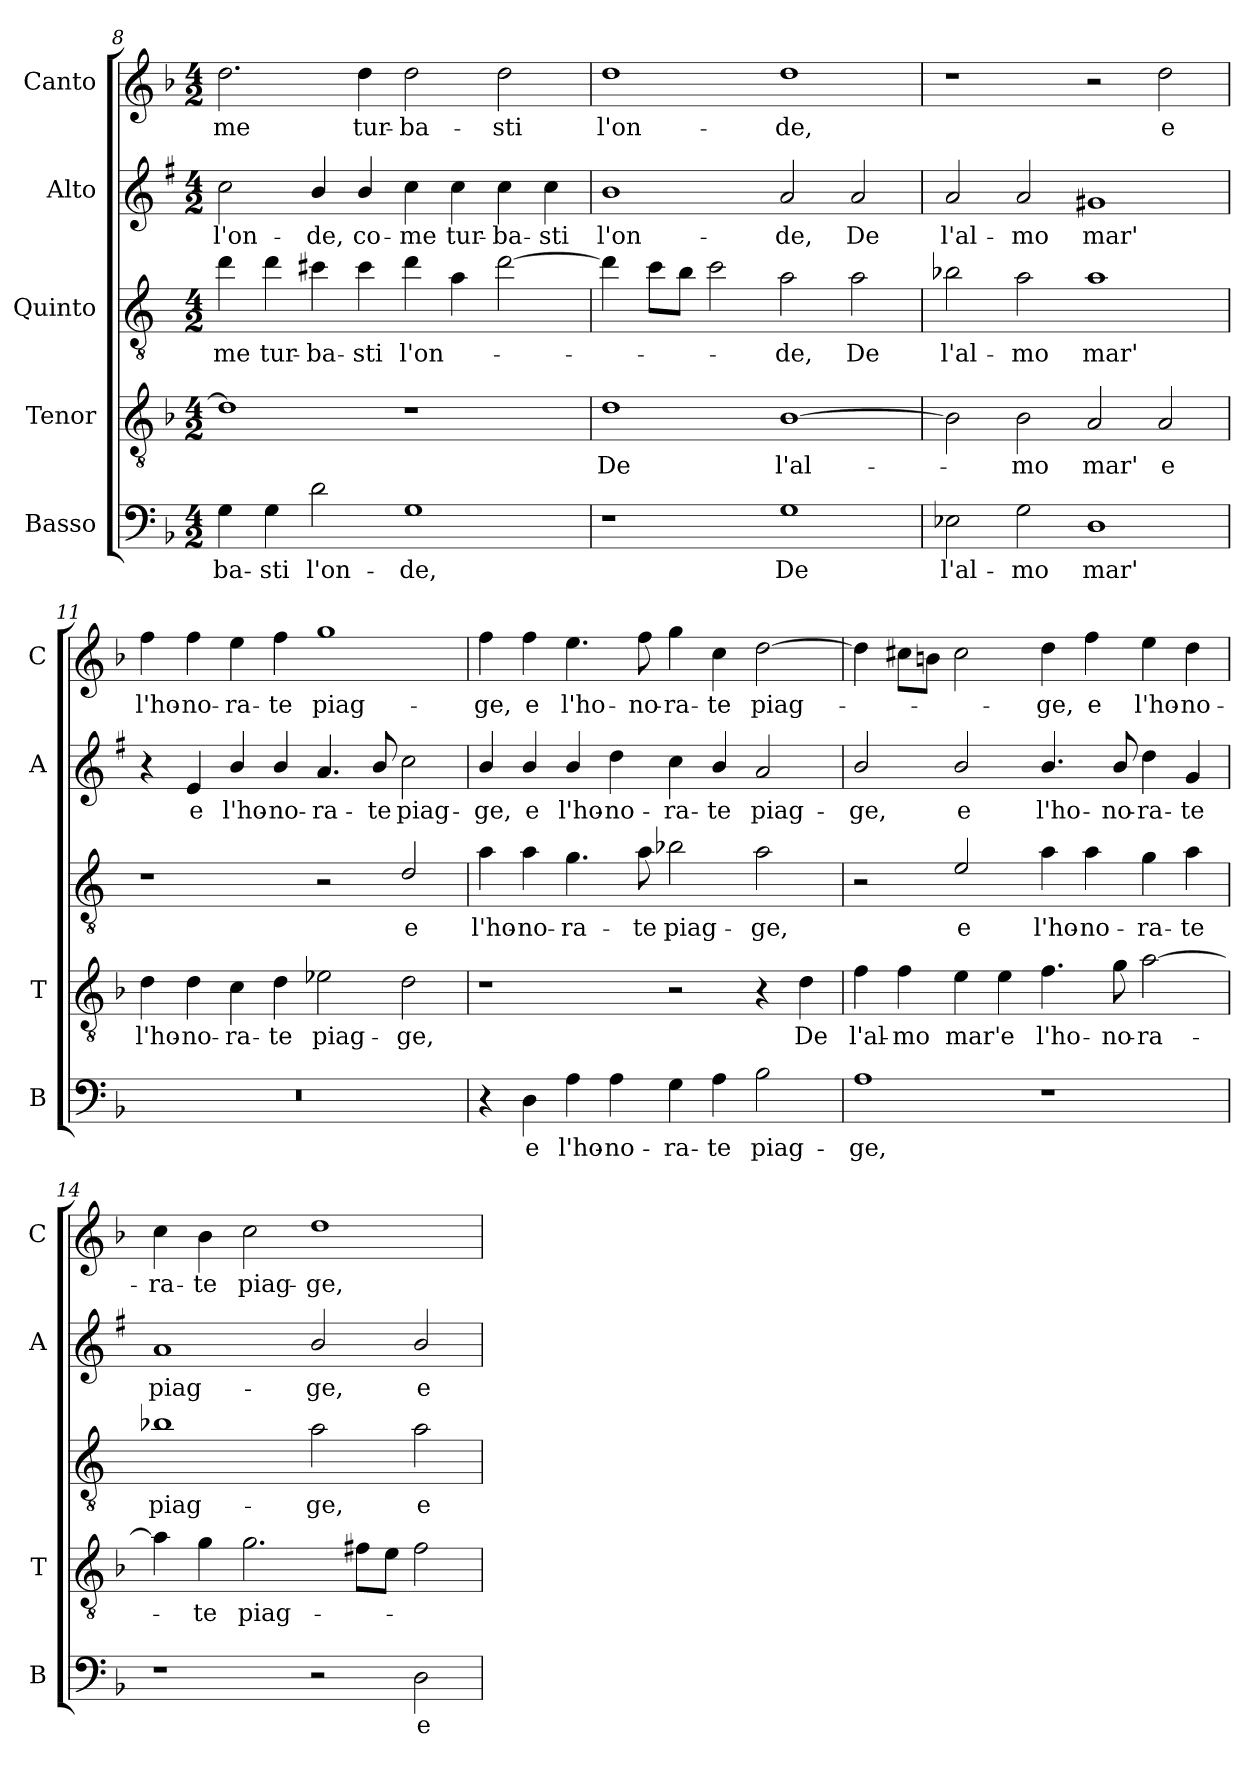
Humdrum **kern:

**kern	**text	**kern	**text	**kern	**text	**kern	**text	**kern	**text
*part5	*part5	*part4	*part4	*part3	*part3	*part2	*part2	*part1	*part1
*staff5	*staff5	*staff4	*staff4	*staff3	*staff3	*staff2	*staff2	*staff1	*staff1
*I"Basso	*	*I"Tenor	*	*I"Quinto	*	*I"Alto	*	*I"Canto	*
*I'B	*	*I'T	*	*	*	*I'A	*	*I'C	*
*clefF4	*	*clefGv2	*	*clefGv2	*	*clefG2	*	*clefG2	*
*	*	*	*	*ITrd4c7	*	*ITrd1c2	*	*	*
*k[b-]	*	*k[b-]	*	*k[b-]	*	*k[b-]	*	*k[b-]	*
*F:	*	*F:	*	*F:	*	*F:	*	*F:	*
*M4/2	*	*M4/2	*	*M4/2	*	*M4/2	*	*M4/2	*
=8	=8	=8	=8	=8	=8	=8	=8	=8	=8
!	!LO:LY:b	!	!	!	!LO:LY:b	!	!LO:LY:b	!	!LO:LY:b
4G\	-ba-	1d]	.	4g\	-me	2b-\	l'on-	2.dd\	-me
!	!LO:LY:b	!	!	!	!LO:LY:b	!	!	!	!
4G\	-sti	.	.	4g\	tur-	.	.	.	.
!	!LO:LY:b	!	!	!	!LO:LY:b	!	!LO:LY:b	!	!
2d\	l'on-	.	.	4f#X\	-ba-	4a/	-de,	.	.
!	!	!	!	!	!LO:LY:b	!	!LO:LY:b	!	!LO:LY:b
.	.	.	.	4f#\	-sti	4a/	co-	4dd\	tur-
!	!LO:LY:b	!	!	!	!LO:LY:b	!	!LO:LY:b	!	!LO:LY:b
1G	-de,	1r	.	4g\	l'on-	4b-\	-me	2dd\	-ba-
!	!	!	!	!	!	!	!LO:LY:b	!	!
.	.	.	.	4d\	.	4b-\	tur-	.	.
!	!	!	!	!	!	!	!LO:LY:b	!	!LO:LY:b
.	.	.	.	[2g\	.	4b-\	-ba-	2dd\	-sti
!	!	!	!	!	!	!	!LO:LY:b	!	!
.	.	.	.	.	.	4b-\	-sti	.	.
=9	=9	=9	=9	=9	=9	=9	=9	=9	=9
!	!	!	!LO:LY:b	!	!	!	!LO:LY:b	!	!LO:LY:b
1r	.	1d	De	4g\]	.	1a	l'on-	1dd	l'on-
.	.	.	.	8f\L	.	.	.	.	.
.	.	.	.	8e\J	.	.	.	.	.
.	.	.	.	2f\	.	.	.	.	.
!	!LO:LY:b	!	!LO:LY:b	!	!LO:LY:b	!	!LO:LY:b	!	!LO:LY:b
1G	De	[1B-	l'al-	2d\	-de,	2g/	-de,	1dd	-de,
!	!	!	!	!	!LO:LY:b	!	!LO:LY:b	!	!
.	.	.	.	2d\	De	2g/	De	.	.
!!LO:LB:g=z
=10	=10	=10	=10	=10	=10	=10	=10	=10	=10
!	!LO:LY:b	!	!	!	!LO:LY:b	!	!LO:LY:b	!	!
2E-X\	l'al-	2B-\]	.	2e-X\	l'al-	2g/	l'al-	1r	.
!	!LO:LY:b	!	!LO:LY:b	!	!LO:LY:b	!	!LO:LY:b	!	!
2G\	-mo	2B-\	-mo	2d\	-mo	2g/	-mo	.	.
!	!LO:LY:b	!	!LO:LY:b	!	!LO:LY:b	!	!LO:LY:b	!	!
1D	mar'	2A/	mar'	1d	mar'	1f#X	mar'	2r	.
!	!	!	!LO:LY:b	!	!	!	!	!	!LO:LY:b
.	.	2A/	e	.	.	.	.	2dd\	e
=11	=11	=11	=11	=11	=11	=11	=11	=11	=11
!	!	!	!LO:LY:b	!	!	!	!	!	!LO:LY:b
0r	.	4d\	l'ho-	1r	.	4r	.	4ff\	l'ho-
!	!	!	!LO:LY:b	!	!	!	!LO:LY:b	!	!LO:LY:b
.	.	4d\	-no-	.	.	4d/	e	4ff\	-no-
!	!	!	!LO:LY:b	!	!	!	!LO:LY:b	!	!LO:LY:b
.	.	4c\	-ra-	.	.	4a/	l'ho-	4ee\	-ra-
!	!	!	!LO:LY:b	!	!	!	!LO:LY:b	!	!LO:LY:b
.	.	4d\	-te	.	.	4a/	-no-	4ff\	-te
!	!	!	!LO:LY:b	!	!	!	!LO:LY:b	!	!LO:LY:b
.	.	2e-X\	piag-	2r	.	4.g/	-ra-	1gg	piag-
!	!	!	!	!	!	!	!LO:LY:b	!	!
.	.	.	.	.	.	8a/	-te	.	.
!	!	!	!LO:LY:b	!	!LO:LY:b	!	!LO:LY:b	!	!
.	.	2d\	-ge,	2G/	e	2b-\	piag-	.	.
=12	=12	=12	=12	=12	=12	=12	=12	=12	=12
!	!	!	!	!	!LO:LY:b	!	!LO:LY:b	!	!LO:LY:b
4r	.	1r	.	4d\	l'ho-	4a/	-ge,	4ff\	-ge,
!	!LO:LY:b	!	!	!	!LO:LY:b	!	!LO:LY:b	!	!LO:LY:b
4D\	e	.	.	4d\	-no-	4a/	e	4ff\	e
!	!LO:LY:b	!	!	!	!LO:LY:b	!	!LO:LY:b	!	!LO:LY:b
4A\	l'ho-	.	.	4.c\	-ra-	4a/	l'ho-	4.ee\	l'ho-
!	!LO:LY:b	!	!	!	!	!	!LO:LY:b	!	!
4A\	-no-	.	.	.	.	4cc\	-no-	.	.
!	!	!	!	!	!LO:LY:b	!	!	!	!LO:LY:b
.	.	.	.	8d\	-te	.	.	8ff\	-no-
!	!LO:LY:b	!	!	!	!LO:LY:b	!	!LO:LY:b	!	!LO:LY:b
4G\	-ra-	2r	.	2e-X\	piag-	4b-\	-ra-	4gg\	-ra-
!	!LO:LY:b	!	!	!	!	!	!LO:LY:b	!	!LO:LY:b
4A\	-te	.	.	.	.	4a/	-te	4cc\	-te
!	!LO:LY:b	!	!	!	!LO:LY:b	!	!LO:LY:b	!	!LO:LY:b
2B-\	piag-	4r	.	2d\	-ge,	2g/	piag-	[2dd\	piag-
!	!	!	!LO:LY:b	!	!	!	!	!	!
.	.	4d\	De	.	.	.	.	.	.
=13	=13	=13	=13	=13	=13	=13	=13	=13	=13
!	!LO:LY:b	!	!LO:LY:b	!	!	!	!LO:LY:b	!	!
1A	-ge,	4f\	l'al-	2r	.	2a/	-ge,	4dd\]	.
!	!	!	!LO:LY:b	!	!	!	!	!	!
.	.	4f\	-mo	.	.	.	.	8cc#X\L	.
.	.	.	.	.	.	.	.	8bn\J	.
!	!	!	!LO:LY:b	!	!LO:LY:b	!	!LO:LY:b	!	!
.	.	4e\	mar'	2A/	e	2a/	e	2cc#\	.
!	!	!	!LO:LY:b	!	!	!	!	!	!
.	.	4e\	e	.	.	.	.	.	.
!	!	!	!LO:LY:b	!	!LO:LY:b	!	!LO:LY:b	!	!LO:LY:b
1r	.	4.f\	l'ho-	4d\	l'ho-	4.a/	l'ho-	4dd\	-ge,
!	!	!	!	!	!LO:LY:b	!	!	!	!LO:LY:b
.	.	.	.	4d\	-no-	.	.	4ff\	e
!	!	!	!LO:LY:b	!	!	!	!LO:LY:b	!	!
.	.	8g\	-no-	.	.	8a/	-no-	.	.
!	!	!	!LO:LY:b	!	!LO:LY:b	!	!LO:LY:b	!	!LO:LY:b
.	.	[2a\	-ra-	4c\	-ra-	4cc\	-ra-	4ee\	l'ho-
!	!	!	!	!	!LO:LY:b	!	!LO:LY:b	!	!LO:LY:b
.	.	.	.	4d\	-te	4f/	-te	4dd\	-no-
!!LO:PB:g=z
=14	=14	=14	=14	=14	=14	=14	=14	=14	=14
!	!	!	!	!	!LO:LY:b	!	!LO:LY:b	!	!LO:LY:b
1r	.	4a\]	.	1e-X	piag-	1g	piag-	4cc\	-ra-
!	!	!	!LO:LY:b	!	!	!	!	!	!LO:LY:b
.	.	4g\	-te	.	.	.	.	4b-\	-te
!	!	!	!LO:LY:b	!	!	!	!	!	!LO:LY:b
.	.	2.g\	piag-	.	.	.	.	2cc\	piag-
!	!	!	!	!	!LO:LY:b	!	!LO:LY:b	!	!LO:LY:b
2r	.	.	.	2d\	-ge,	2a/	-ge,	1dd	-ge,
.	.	8f#X\L	.	.	.	.	.	.	.
.	.	8e\J	.	.	.	.	.	.	.
!	!LO:LY:b	!	!	!	!LO:LY:b	!	!LO:LY:b	!	!
2D\	e	2f#\	.	2d\	e	2a/	e	.	.
=	=	=	=	=	=	=	=	=	=
*-	*-	*-	*-	*-	*-	*-	*-	*-	*-
